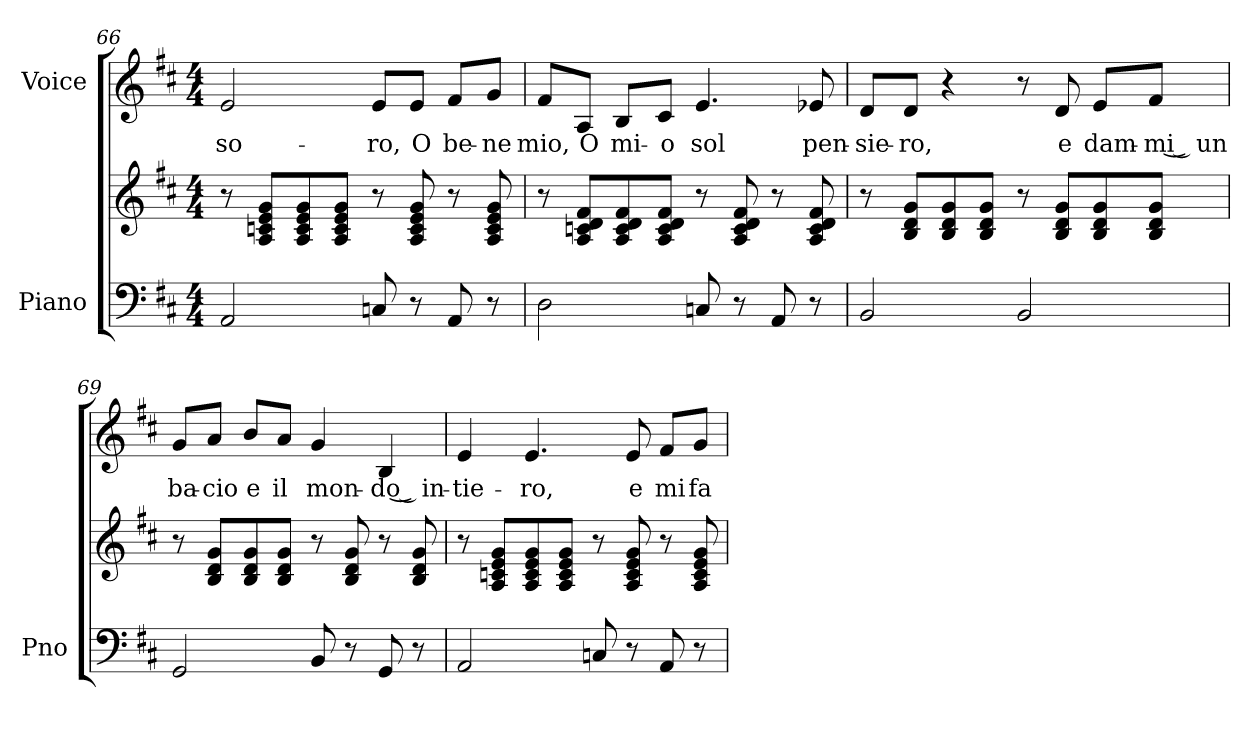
**kern	**kern	**kern	**text
*part2	*part2	*part1	*part1
*staff3	*staff2	*staff1	*staff1
*I"Piano	*	*I"Voice	*
*I'Pno	*	*	*
!!LO:PB:g=z
*clefF4	*clefG2	*clefG2	*
*k[f#c#]	*k[f#c#]	*k[f#c#]	*
*M4/4	*M4/4	*M4/4	*
=66	=66	=66	=66
!	!	!	!LO:LY:b
2AA/	8r	2e/	-so-
.	8A/ 8cn/ 8e/ 8g/L	.	.
.	8A/ 8c/ 8e/ 8g/	.	.
.	8A/ 8c/ 8e/ 8g/J	.	.
!	!	!	!LO:LY:b
8Cn/	8r	8e/L	-ro,
!	!	!	!LO:LY:b
8r	8A/ 8c/ 8e/ 8g/	8e/J	O
!	!	!	!LO:LY:b
8AA/	8r	8f#/L	be-
!	!	!	!LO:LY:b
8r	8A/ 8c/ 8e/ 8g/	8g/J	-ne
=67	=67	=67	=67
!	!	!	!LO:LY:b
2D\	8r	8f#/L	mio,
!	!	!	!LO:LY:b
.	8A/ 8cn/ 8d/ 8f#/L	8A/J	O
!	!	!	!LO:LY:b
.	8A/ 8c/ 8d/ 8f#/	8B/L	mi-
!	!	!	!LO:LY:b
.	8A/ 8c/ 8d/ 8f#/J	8c#/J	-o
!	!	!	!LO:LY:b
8Cn/	8r	4.e/	sol
8r	8A/ 8c/ 8d/ 8f#/	.	.
8AA/	8r	.	.
!	!	!	!LO:LY:b
8r	8A/ 8c/ 8d/ 8f#/	8e-X/	pen-
=68	=68	=68	=68
!	!	!	!LO:LY:b
2BB/	8r	8d/L	-sie-
!	!	!	!LO:LY:b
.	8B/ 8d/ 8g/L	8d/J	-ro,
.	8B/ 8d/ 8g/	4r	.
.	8B/ 8d/ 8g/J	.	.
2BB/	8r	8r	.
!	!	!	!LO:LY:b
.	8B/ 8d/ 8g/L	8d/	e
!	!	!	!LO:LY:b
.	8B/ 8d/ 8g/	8e/L	dam-
!	!	!	!LO:LY:b
.	8B/ 8d/ 8g/J	8f#/J	-mi͜ un
!!LO:LB:g=z
=69	=69	=69	=69
!	!	!	!LO:LY:b
2GG/	8r	8g/L	ba-
!	!	!	!LO:LY:b
.	8B/ 8d/ 8g/L	8a/J	-cio
!	!	!	!LO:LY:b
.	8B/ 8d/ 8g/	8b/L	e
!	!	!	!LO:LY:b
.	8B/ 8d/ 8g/J	8a/J	il
!	!	!	!LO:LY:b
8BB/	8r	4g/	mon-
8r	8B/ 8d/ 8g/	.	.
!	!	!	!LO:LY:b
8GG/	8r	4B/	-do͜ in-
8r	8B/ 8d/ 8g/	.	.
=70	=70	=70	=70
!	!	!	!LO:LY:b
2AA/	8r	4e/	-tie-
.	8A/ 8cn/ 8e/ 8g/L	.	.
!	!	!	!LO:LY:b
.	8A/ 8c/ 8e/ 8g/	4.e/	-ro,
.	8A/ 8c/ 8e/ 8g/J	.	.
8Cn/	8r	.	.
!	!	!	!LO:LY:b
8r	8A/ 8c/ 8e/ 8g/	8e/	e
!	!	!	!LO:LY:b
8AA/	8r	8f#/L	mi
!	!	!	!LO:LY:b
8r	8A/ 8c/ 8e/ 8g/	8g/J	fa-
=	=	=	=
*-	*-	*-	*-
